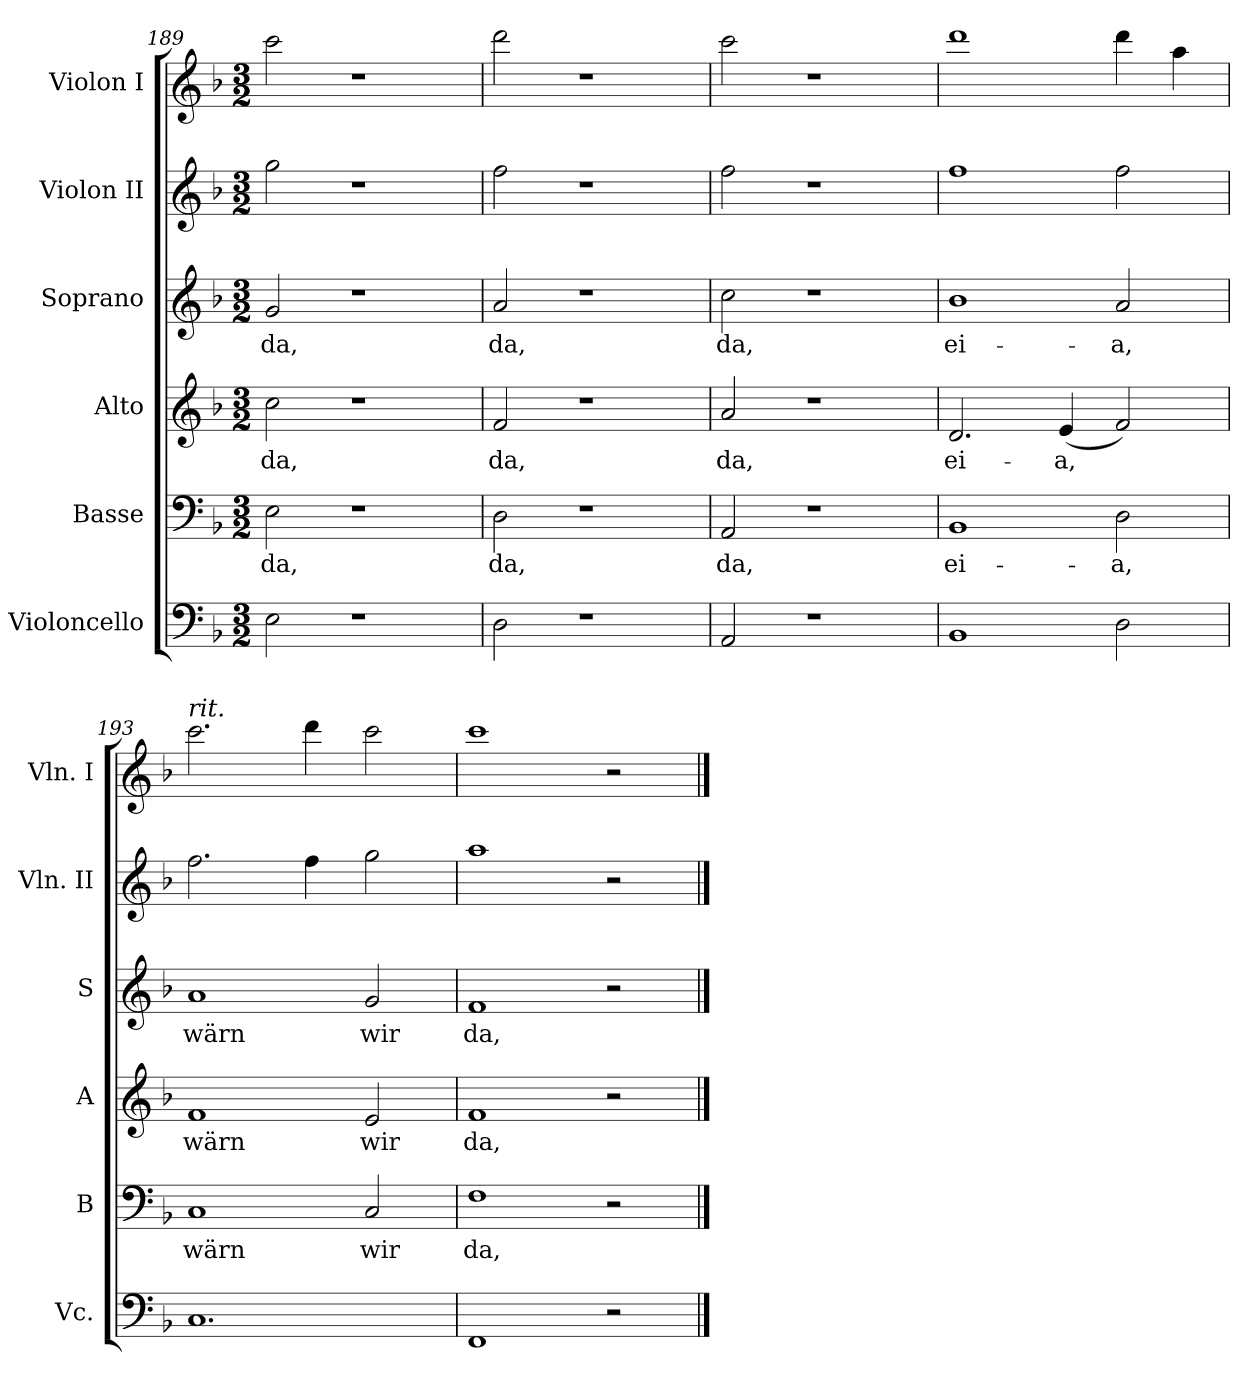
**kern	**kern	**text	**kern	**text	**kern	**text	**kern	**kern
*part6	*part5	*part5	*part4	*part4	*part3	*part3	*part2	*part1
*staff6	*staff5	*staff5	*staff4	*staff4	*staff3	*staff3	*staff2	*staff1
*I"Violoncello	*I"Basse	*	*I"Alto	*	*I"Soprano	*	*I"Violon II	*I"Violon I
*I'Vc.	*I'B	*	*I'A	*	*I'S	*	*I'Vln. II	*I'Vln. I
!!LO:LB:g=z
*clefF4	*clefF4	*	*clefG2	*	*clefG2	*	*clefG2	*clefG2
*k[b-]	*k[b-]	*	*k[b-]	*	*k[b-]	*	*k[b-]	*k[b-]
*F:	*F:	*	*F:	*	*F:	*	*F:	*F:
*M3/2	*M3/2	*	*M3/2	*	*M3/2	*	*M3/2	*M3/2
=189	=189	=189	=189	=189	=189	=189	=189	=189
2E\	2E\	da,	2cc\	da,	2g/	da,	2gg\	2ccc\
1r	1r	.	1r	.	1r	.	1r	1r
=190	=190	=190	=190	=190	=190	=190	=190	=190
2D\	2D\	da,	2f/	da,	2a/	da,	2ff\	2ddd\
1r	1r	.	1r	.	1r	.	1r	1r
=191	=191	=191	=191	=191	=191	=191	=191	=191
2AA/	2AA/	da,	2a/	da,	2cc\	da,	2ff\	2ccc\
1r	1r	.	1r	.	1r	.	1r	1r
=192	=192	=192	=192	=192	=192	=192	=192	=192
1BB-	1BB-	ei-	2.d/	ei-	1b-	ei-	1ff	1ddd
.	.	.	(4e/	-a,	.	.	.	.
2D\	2D\	-a,	2f/)	.	2a/	-a,	2ff\	4ddd\
.	.	.	.	.	.	.	.	4aa\
=193	=193	=193	=193	=193	=193	=193	=193	=193
!	!	!	!	!	!	!	!	!LO:TX:a:i:t=rit.
1.C	1C	wärn	1f	wärn	1a	wärn	2.ff\	2.ccc\
.	.	.	.	.	.	.	4ff\	4ddd\
.	2C/	wir	2e/	wir	2g/	wir	2gg\	2ccc\
=194	=194	=194	=194	=194	=194	=194	=194	=194
1FF	1F	da,	1f	da,	1f	da,	1aa	1ccc
2r	2r	.	2r	.	2r	.	2r	2r
==	==	==	==	==	==	==	==	==
*-	*-	*-	*-	*-	*-	*-	*-	*-
